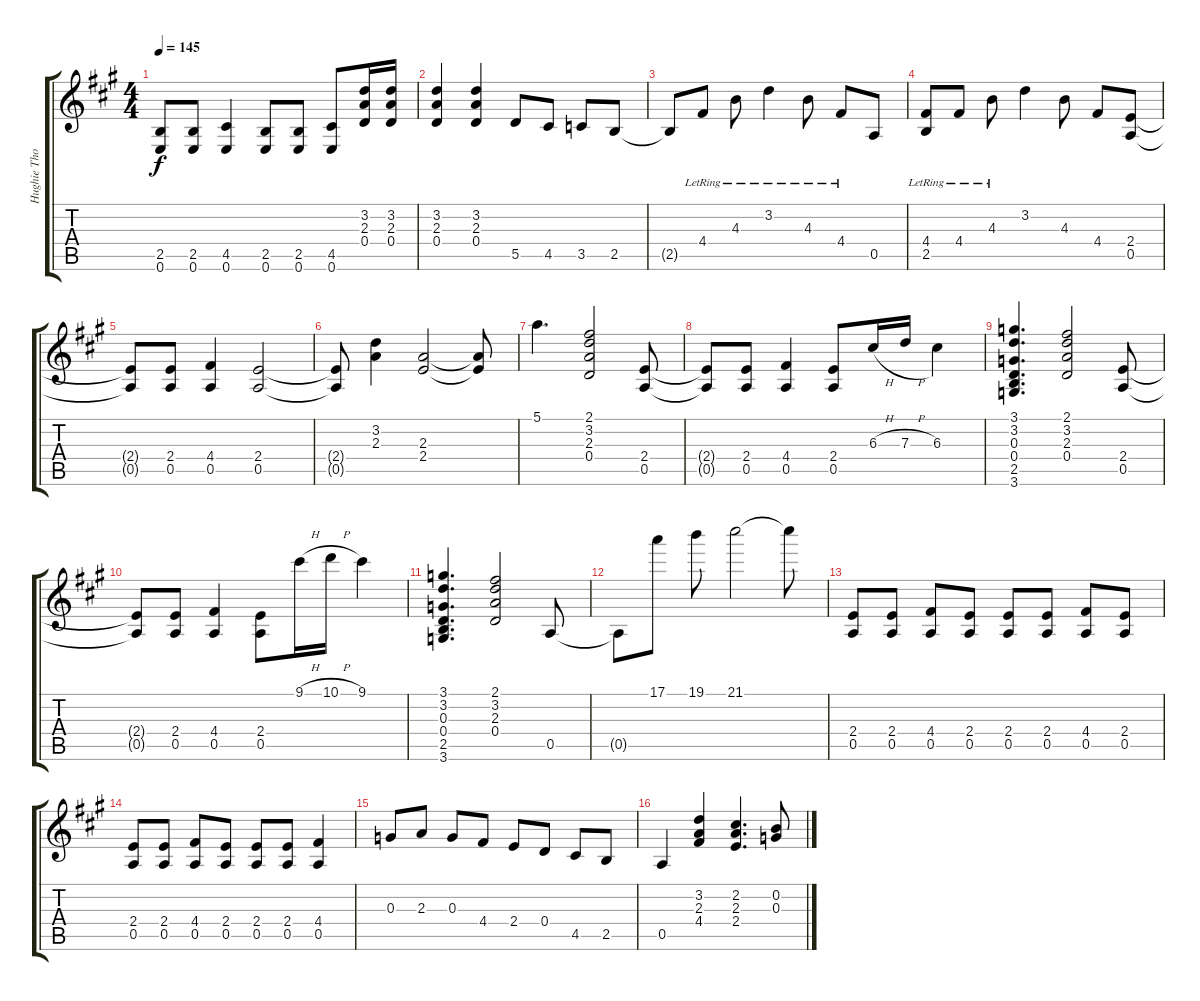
\track ("Hughie Thomasson Guitar" "Hughie Tho") {instrument overdrivenguitar}
\staff {score tabs}
\tuning (E4 B3 G3 D3 A2 E2) {hide}
\ts (4 4)
\tempo 145
\clef g2
\ks a
(2.5 0.6).8{dy f} (2.5 0.6).8 (4.5 0.6).4 (2.5 0.6).8 (2.5 0.6).8 (4.5 0.6).8 (3.2 2.3 0.4).16 (3.2 2.3 0.4).16 |
(3.2 2.3 0.4).4 (3.2 2.3 0.4).4 5.5.8 4.5.8 3.5.8 2.5.8 |
2.5{t}.8 4.4{lr}.8 4.3{lr}.8 3.2{lr}.4 4.3{lr}.8 4.4{lr}.8 0.5.8 |
(4.4 2.5{lr}).8 4.4{lr}.8 4.3{lr}.8 3.2.4 4.3.8 4.4.8 (2.4 0.5).8 |
(2.4{t} 0.5{t}).8 (2.4 0.5).8 (4.4 0.5).4 (2.4 0.5).2 |
(2.4{t} 0.5{t}).8 (3.2 2.3).4 (2.3 2.4).2 (2.3{t} 2.4{t}).8 |
5.1.4{d} (2.1 3.2 2.3 0.4).2{volume 8 balance 8 instrument overdrivenguitar} (2.4 0.5).8 |
(2.4{t} 0.5{t}).8 (2.4 0.5).8 (4.4 0.5).4 (2.4 0.5).8 6.3{h}.16{volume 12} 7.3{h}.16 6.3.4 |
(3.1 3.2 0.3 0.4 2.5 3.6).4{d volume 8} (2.1 3.2 2.3 0.4).2 (2.4 0.5).8 |
(2.4{t} 0.5{t}).8 (2.4 0.5).8 (4.4 0.5).4 (2.4 0.5).8 9.1{h}.16{volume 12} 10.1{h}.16 9.1.4 |
(3.1 3.2 0.3 0.4 2.5 3.6).4{d volume 8} (2.1 3.2 2.3 0.4).2 0.5.8 |
0.5{t}.8 17.1.8{volume 12} 19.1.8 21.1.2 21.1{t}.8 |
(2.4 0.5).8{volume 8} (2.4 0.5).8 (4.4 0.5).8 (2.4 0.5).8 (2.4 0.5).8 (2.4 0.5).8 (4.4 0.5).8 (2.4 0.5).8 |
(2.4 0.5).8 (2.4 0.5).8 (4.4 0.5).8 (2.4 0.5).8 (2.4 0.5).8 (2.4 0.5).8 (4.4 0.5).4 |
0.3.8{volume 10 balance 8} 2.3.8 0.3.8 4.4.8 2.4.8 0.4.8 4.5.8 2.5.8 |
0.5.4 (3.2 2.3 4.4).4 (2.2 2.3 2.4).4{d} (0.2 0.3).8
